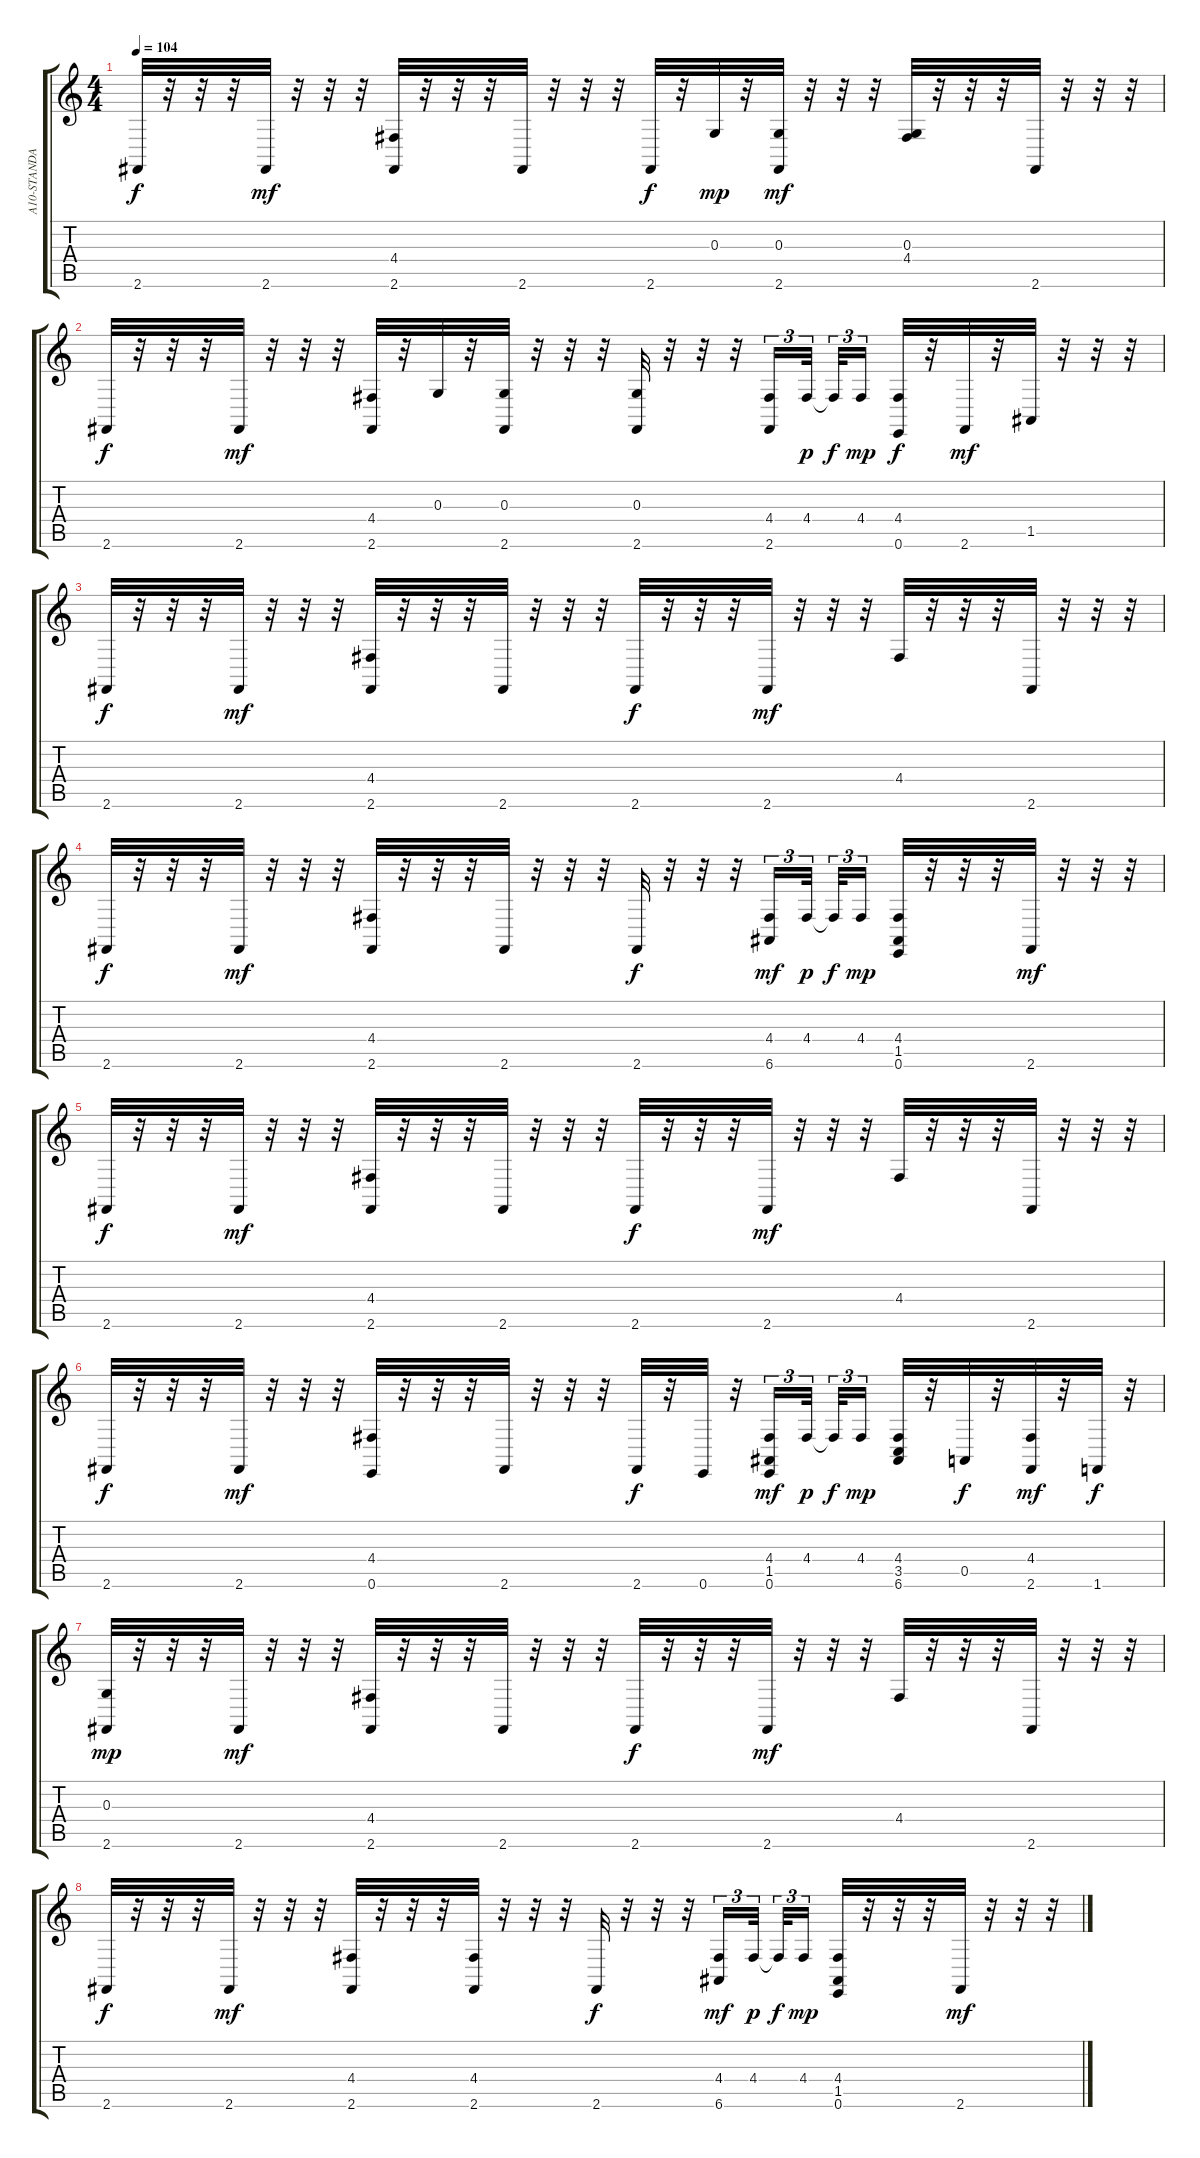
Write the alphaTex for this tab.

\track ("A10-STANDARD 1  " "A10-STANDA") {instrument acousticgrandpiano}
\staff {score tabs}
\tuning (E4 B3 G3 D3 A2 E2) {hide}
\ts (4 4)
\tempo 104
\clef g2
\ks c
2.6.32{dy f} r.32 r.32 r.32 2.6.32{dy mf} r.32 r.32 r.32 (4.4 2.6).32 r.32 r.32 r.32 2.6.32 r.32 r.32 r.32 2.6.32{dy f} r.32 0.3.32{dy mp} r.32 (0.3 2.6).32{dy mf} r.32 r.32 r.32 (0.3 4.4).32 r.32 r.32 r.32 2.6.32 r.32 r.32 r.32 |
2.6.32{dy f} r.32 r.32 r.32 2.6.32{dy mf} r.32 r.32 r.32 (4.4 2.6).32 r.32 0.3.32 r.32 (0.3 2.6).32 r.32 r.32 r.32 (0.3 2.6).32 r.32 r.32 r.32 (4.4 2.6).16{tu (3 2)} 4.4.32{tu (3 2) dy p} 4.4{t}.32{tu (3 2) dy f} 4.4.16{tu (3 2) dy mp} (4.4 0.6).32{dy f} r.32 2.6.32{dy mf} r.32 1.5.32 r.32 r.32 r.32 |
2.6.32{dy f} r.32 r.32 r.32 2.6.32{dy mf} r.32 r.32 r.32 (4.4 2.6).32 r.32 r.32 r.32 2.6.32 r.32 r.32 r.32 2.6.32{dy f} r.32 r.32 r.32 2.6.32{dy mf} r.32 r.32 r.32 4.4.32 r.32 r.32 r.32 2.6.32 r.32 r.32 r.32 |
2.6.32{dy f} r.32 r.32 r.32 2.6.32{dy mf} r.32 r.32 r.32 (4.4 2.6).32 r.32 r.32 r.32 2.6.32 r.32 r.32 r.32 2.6.32{dy f} r.32 r.32 r.32 (4.4 6.6).16{tu (3 2) dy mf} 4.4.32{tu (3 2) dy p} 4.4{t}.32{tu (3 2) dy f} 4.4.16{tu (3 2) dy mp} (4.4 1.5 0.6).32 r.32 r.32 r.32 2.6.32{dy mf} r.32 r.32 r.32 |
2.6.32{dy f} r.32 r.32 r.32 2.6.32{dy mf} r.32 r.32 r.32 (4.4 2.6).32 r.32 r.32 r.32 2.6.32 r.32 r.32 r.32 2.6.32{dy f} r.32 r.32 r.32 2.6.32{dy mf} r.32 r.32 r.32 4.4.32 r.32 r.32 r.32 2.6.32 r.32 r.32 r.32 |
2.6.32{dy f} r.32 r.32 r.32 2.6.32{dy mf} r.32 r.32 r.32 (4.4 0.6).32 r.32 r.32 r.32 2.6.32 r.32 r.32 r.32 2.6.32{dy f} r.32 0.6.32 r.32 (4.4 1.5 0.6).16{tu (3 2) dy mf} 4.4.32{tu (3 2) dy p} 4.4{t}.32{tu (3 2) dy f} 4.4.16{tu (3 2) dy mp} (4.4 3.5 6.6).32 r.32 0.5.32{dy f} r.32 (4.4 2.6).32{dy mf} r.32 1.6.32{dy f} r.32 |
(0.3 2.6).32{dy mp} r.32 r.32 r.32 2.6.32{dy mf} r.32 r.32 r.32 (4.4 2.6).32 r.32 r.32 r.32 2.6.32 r.32 r.32 r.32 2.6.32{dy f} r.32 r.32 r.32 2.6.32{dy mf} r.32 r.32 r.32 4.4.32 r.32 r.32 r.32 2.6.32 r.32 r.32 r.32 |
2.6.32{dy f} r.32 r.32 r.32 2.6.32{dy mf} r.32 r.32 r.32 (4.4 2.6).32 r.32 r.32 r.32 (4.4 2.6).32 r.32 r.32 r.32 2.6.32{dy f} r.32 r.32 r.32 (4.4 6.6).16{tu (3 2) dy mf} 4.4.32{tu (3 2) dy p} 4.4{t}.32{tu (3 2) dy f} 4.4.16{tu (3 2) dy mp} (4.4 1.5 0.6).32 r.32 r.32 r.32 2.6.32{dy mf} r.32 r.32 r.32
